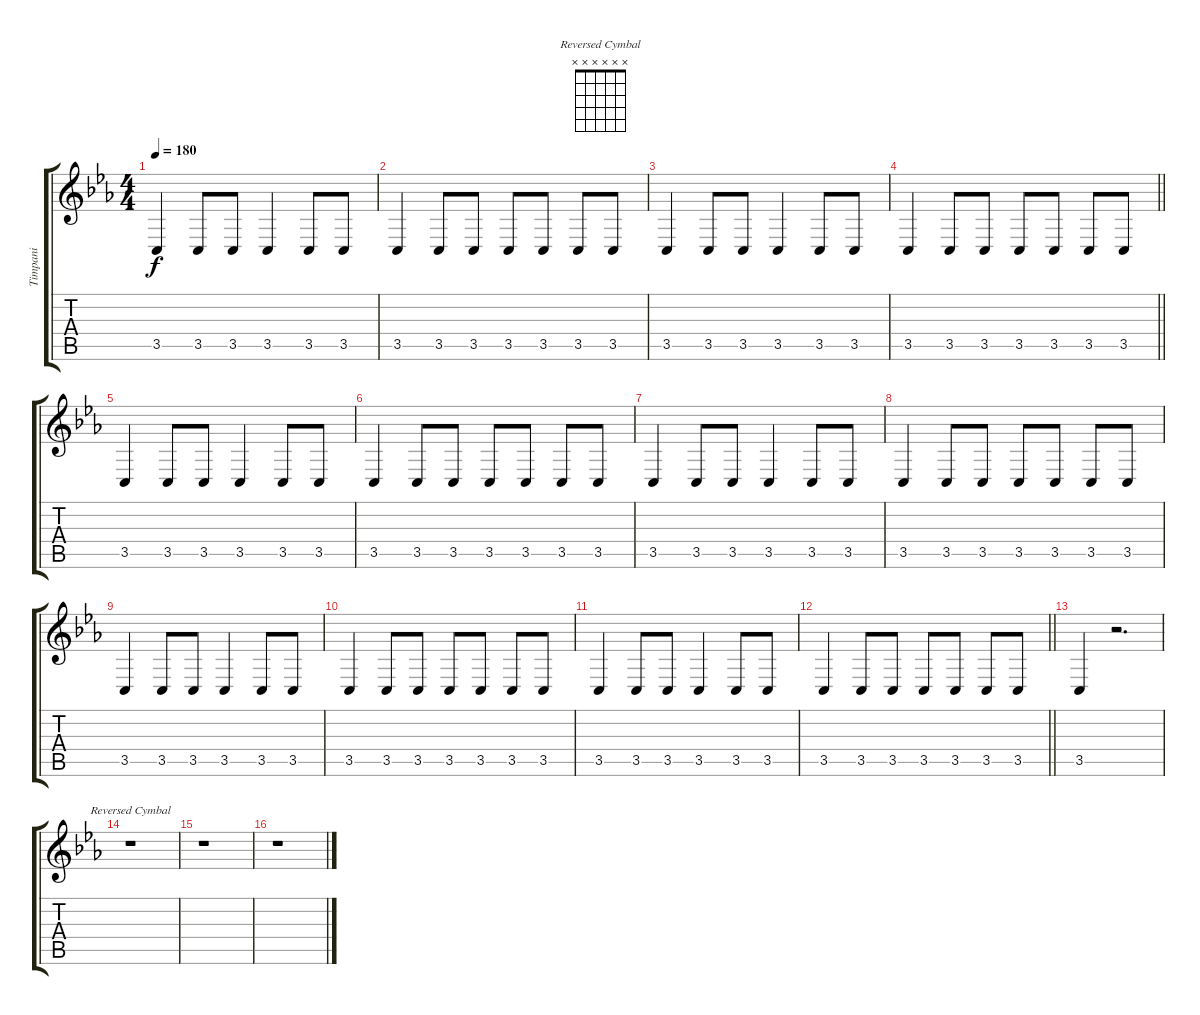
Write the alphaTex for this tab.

\track ("Timpani" "Timpani") {instrument timpani}
\staff {score tabs}
\tuning (E4 B3 G3 D3 A2 E2) {hide}
\chord ("Reversed Cymbal" x x x x x x)
\ts (4 4)
\tempo 180
\clef g2
\ks eb
3.5.4{dy f instrument timpani} 3.5.8 3.5.8 3.5.4 3.5.8 3.5.8 |
3.5.4 3.5.8 3.5.8 3.5.8 3.5.8 3.5.8 3.5.8 |
3.5.4 3.5.8 3.5.8 3.5.4 3.5.8 3.5.8 |
\barLineRight lightlight
3.5.4 3.5.8 3.5.8 3.5.8 3.5.8 3.5.8 3.5.8 |
\section ("" "")
3.5.4 3.5.8 3.5.8 3.5.4 3.5.8 3.5.8 |
3.5.4 3.5.8 3.5.8 3.5.8 3.5.8 3.5.8 3.5.8 |
3.5.4 3.5.8 3.5.8 3.5.4 3.5.8 3.5.8 |
3.5.4 3.5.8 3.5.8 3.5.8 3.5.8 3.5.8 3.5.8 |
3.5.4 3.5.8 3.5.8 3.5.4 3.5.8 3.5.8 |
3.5.4 3.5.8 3.5.8 3.5.8 3.5.8 3.5.8 3.5.8 |
3.5.4 3.5.8 3.5.8 3.5.4 3.5.8 3.5.8 |
\barLineRight lightlight
3.5.4 3.5.8 3.5.8 3.5.8 3.5.8 3.5.8 3.5.8 |
\section ("" "")
3.5.4 r.2{d} |
r.1{ch "Reversed Cymbal" instrument reversecymbal} |
r.1 |
r.1
